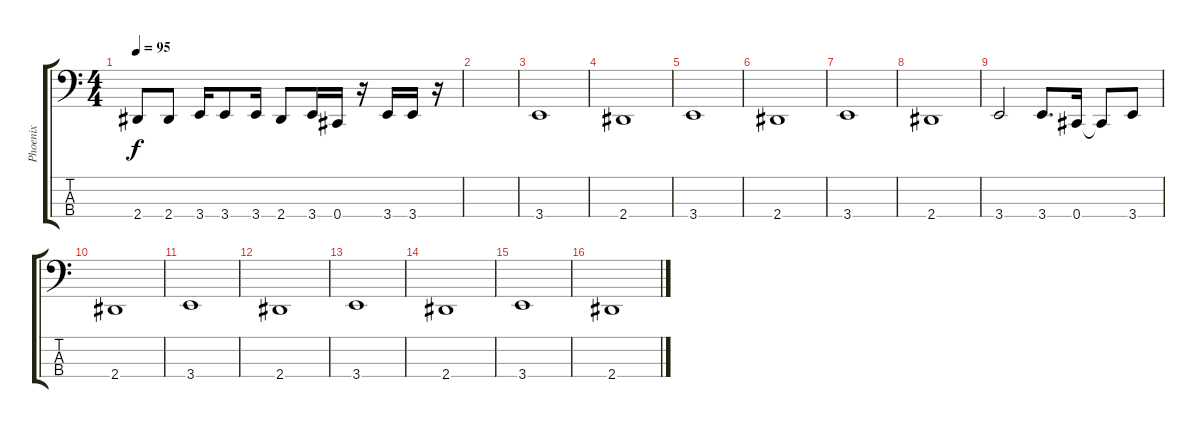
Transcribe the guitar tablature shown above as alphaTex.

\track ("Phoenix" "Phoenix") {instrument electricbassfinger}
\staff {score tabs}
\tuning (Gb2 Db2 Ab1 Db1) {hide}
\ts (4 4)
\tempo 95
\clef f4
\ks c
2.4.8{dy f} 2.4.8 3.4.16 3.4.8 3.4.16 2.4.8 3.4.16 0.4.16 r.16 3.4.16 3.4.16 r.16 |
|
3.4.1 |
2.4.1 |
3.4.1 |
2.4.1 |
3.4.1 |
2.4.1 |
3.4.2 3.4.8{d} 0.4.16 0.4{t}.8 3.4.8 |
2.4.1 |
3.4.1 |
2.4.1 |
3.4.1 |
2.4.1 |
3.4.1 |
2.4.1
